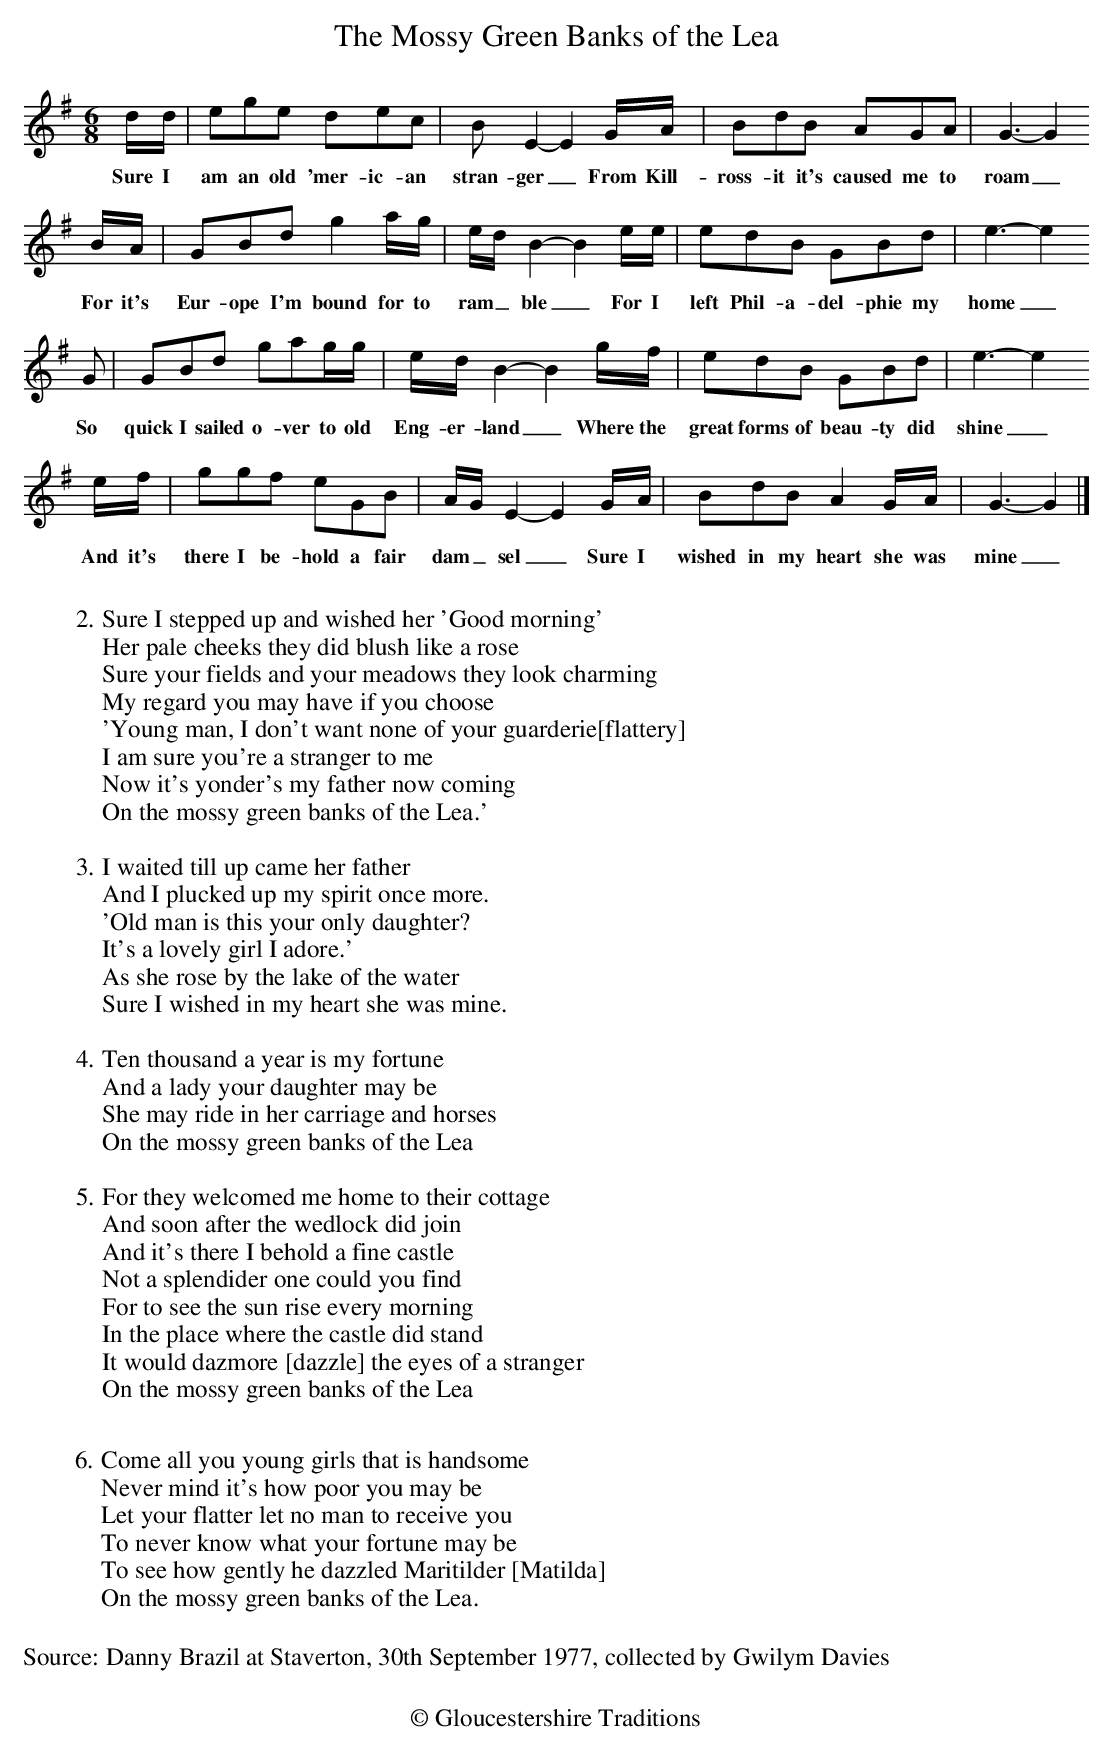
X:1
T: The Mossy Green Banks of the Lea
M: 6/8
L: 1/8
K: G
d/d/ | ege dec | BE2-E2G/A/ | BdB AGA | G3-G2
w:Sure I am an old 'mer-ic-an stran-ger_ From Kill-ross-it it's caused me to roam_
B/A/ | GBd g2a/g/ | e/d/B2-B2e/e/ | edB GBd | e3-e2
w:For it's Eur-ope I'm bound for to ram_ble_ For I left Phil-a-del-phie my home_
G | GBd gag/g/ | e/d/B2-B2g/f/ | edB GBd | e3-e2
w:So quick I sailed o-ver to old Eng-er-land_ Where the great forms of beau-ty did shine_
e/f/ | ggf eGB | A/G/E2-E2G/A/ | BdB A2G/A/ | G3-G2 |]
w:And it's there I be-hold a fair dam_sel_ Sure I wished in my heart she was mine_
%%text
%%text
%%text
W:2.Sure I stepped up and wished her 'Good morning'
W:Her pale cheeks they did blush like a rose
W:Sure your fields and your meadows they look charming
W:My regard you may have if you choose
W:'Young man, I don't want none of your guarderie[flattery]
W:I am sure you're a stranger to me
W:Now it's yonder's my father now coming
W:On the mossy green banks of the Lea.'
W:
W:3.I waited till up came her father
W:And I plucked up my spirit once more.
W:'Old man is this your only daughter?
W:It's a lovely girl I adore.'
W:As she rose by the lake of the water
W:Sure I wished in my heart she was mine.
W:
W:4.Ten thousand a year is my fortune
W:And a lady your daughter may be
W:She may ride in her carriage and horses
W:On the mossy green banks of the Lea
W:
W:5.For they welcomed me home to their cottage
W:And soon after the wedlock did join
W:And it's there I behold a fine castle
W:Not a splendider one could you find
W:For to see the sun rise every morning
W:In the place where the castle did stand
W:It would dazmore [dazzle] the eyes of a stranger
W:On the mossy green banks of the Lea
W:
W:6.Come all you young girls that is handsome
W:Never mind it's how poor you may be
W:Let your flatter let no man to receive you
W:To never know what your fortune may be
W:To see how gently he dazzled Maritilder [Matilda]
W:On the mossy green banks of the Lea.
W:
